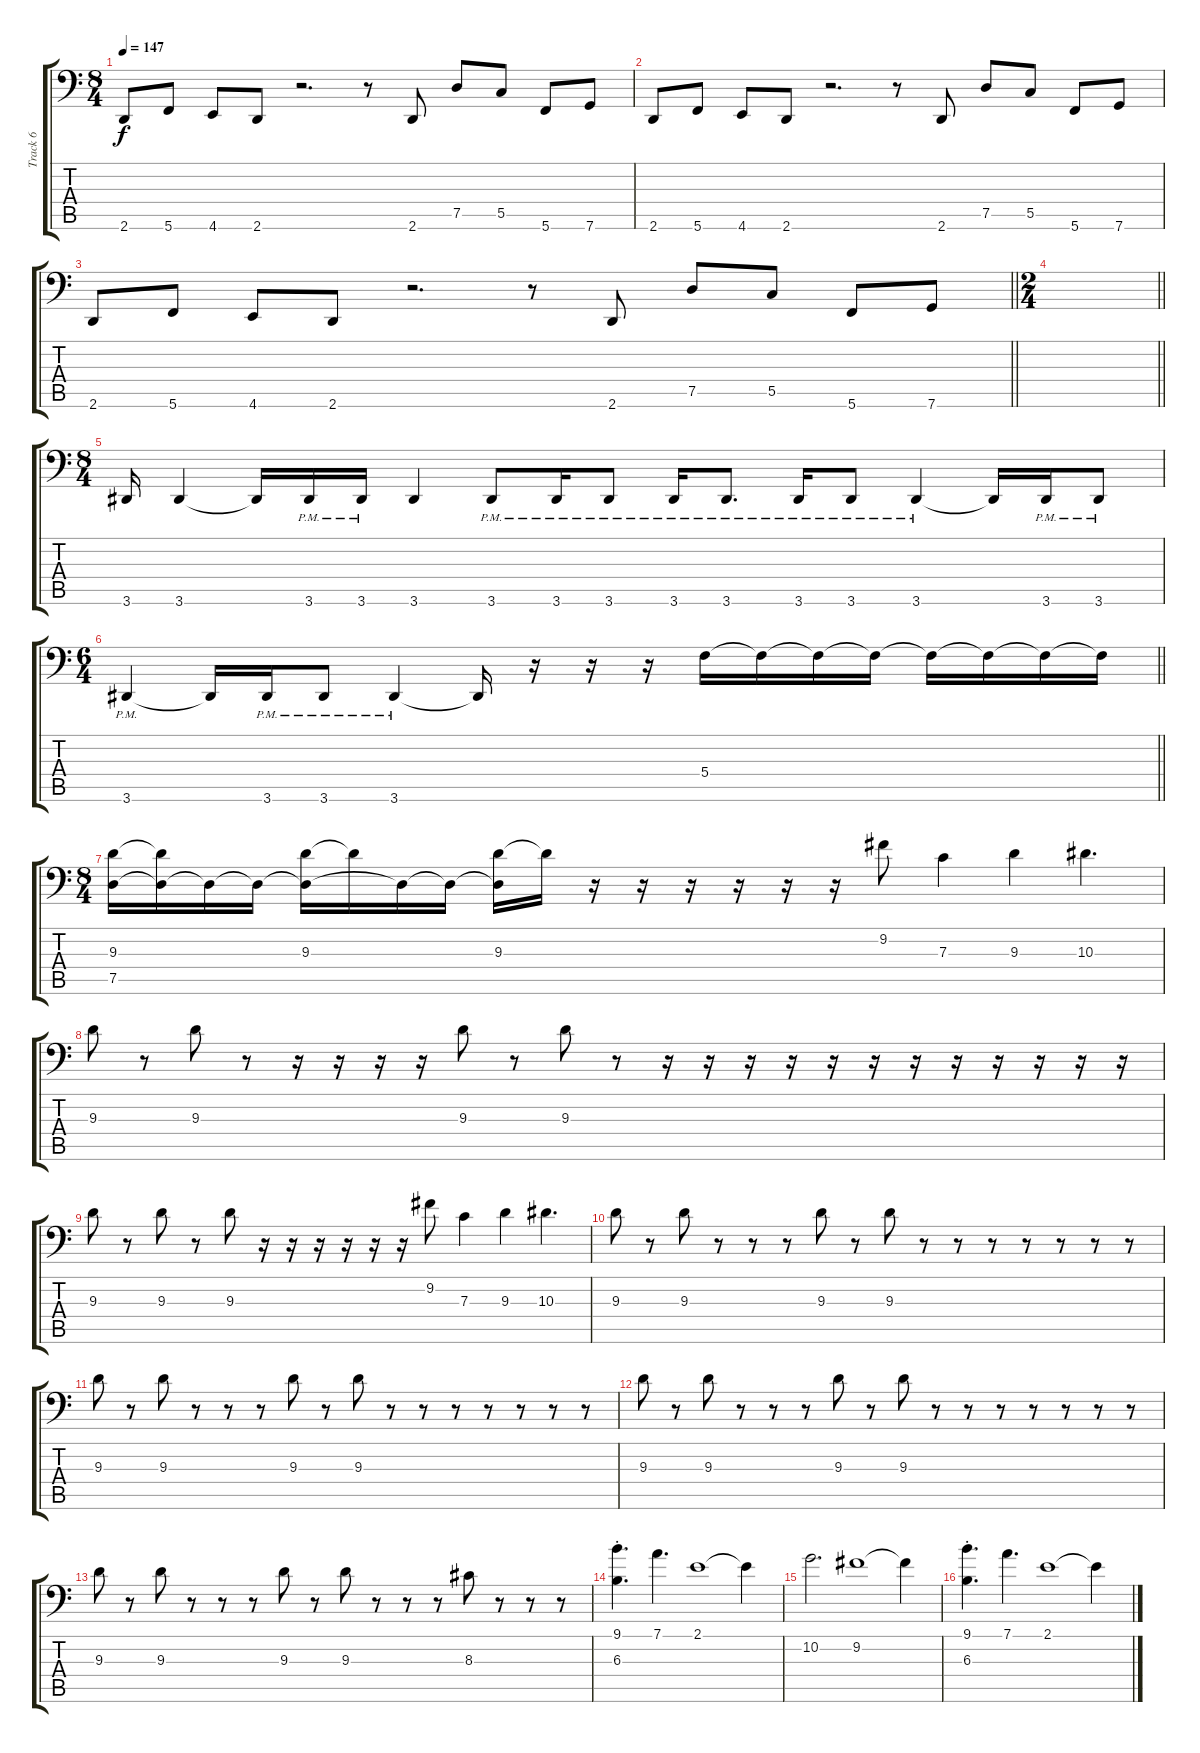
\track ("Track 6" "Track 6") {instrument synthbass2}
\staff {score tabs}
\tuning (D3 A2 F2 C2 G1 C1) {hide}
\ts (8 4)
\tempo 147
\clef f4
\ks c
2.6.8{dy f} 5.6.8 4.6.8 2.6.8 r.2{d} r.8 2.6.8 7.5.8 5.5.8 5.6.8 7.6.8 |
2.6.8 5.6.8 4.6.8 2.6.8 r.2{d} r.8 2.6.8 7.5.8 5.5.8 5.6.8 7.6.8 |
\barLineRight lightlight
2.6.8 5.6.8 4.6.8 2.6.8 r.2{d} r.8 2.6.8 7.5.8 5.5.8 5.6.8 7.6.8 |
\ts (2 4)
\barLineRight lightlight
|
\ts (8 4)
3.6.16 3.6.4 3.6{t}.16 3.6{pm}.16 3.6{pm}.16 3.6.4 3.6{pm}.8 3.6{pm}.16 3.6{pm}.8 3.6{pm}.16 3.6{pm}.8{d} 3.6{pm}.16 3.6{pm}.8 3.6{pm}.4 3.6{t}.16 3.6{pm}.16 3.6{pm}.8 |
\ts (6 4)
\barLineRight lightlight
3.6{pm}.4 3.6{t}.16 3.6{pm}.16 3.6{pm}.8 3.6{pm}.4 3.6{t}.16 r.16 r.16 r.16 5.4.16 5.4{t}.16 5.4{t}.16 5.4{t}.16 5.4{t}.16 5.4{t}.16 5.4{t}.16 5.4{t}.16 |
\ts (8 4)
(9.3 7.5).16 (9.3{t} 7.5{t}).16 7.5{t}.16 7.5{t}.16 (9.3 7.5{t}).16 9.3{t}.16 7.5{t}.16 7.5{t}.16 (9.3 7.5{t}).16 9.3{t}.16 r.16 r.16 r.16 r.16 r.16 r.16 9.2.8 7.3.4 9.3.4 10.3.4{d} |
9.3.8 r.8 9.3.8 r.8 r.16 r.16 r.16 r.16 9.3.8 r.8 9.3.8 r.8 r.16 r.16 r.16 r.16 r.16 r.16 r.16 r.16 r.16 r.16 r.16 r.16 |
9.3.8 r.8 9.3.8 r.8 9.3.8 r.16 r.16 r.16 r.16 r.16 r.16 9.2.8 7.3.4 9.3.4 10.3.4{d} |
9.3.8 r.8 9.3.8 r.8 r.8 r.8 9.3.8 r.8 9.3.8 r.8 r.8 r.8 r.8 r.8 r.8 r.8 |
9.3.8 r.8 9.3.8 r.8 r.8 r.8 9.3.8 r.8 9.3.8 r.8 r.8 r.8 r.8 r.8 r.8 r.8 |
9.3.8 r.8 9.3.8 r.8 r.8 r.8 9.3.8 r.8 9.3.8 r.8 r.8 r.8 r.8 r.8 r.8 r.8 |
9.3.8 r.8 9.3.8 r.8 r.8 r.8 9.3.8 r.8 9.3.8 r.8 r.8 r.8 8.3.8 r.8 r.8 r.8 |
(9.1 6.3{st}).4{d} 7.1.4{d} 2.1.1 2.1{t}.4 |
10.2.2{d} 9.2.1 9.2{t}.4 |
(9.1 6.3{st}).4{d} 7.1.4{d} 2.1.1 2.1{t}.4
